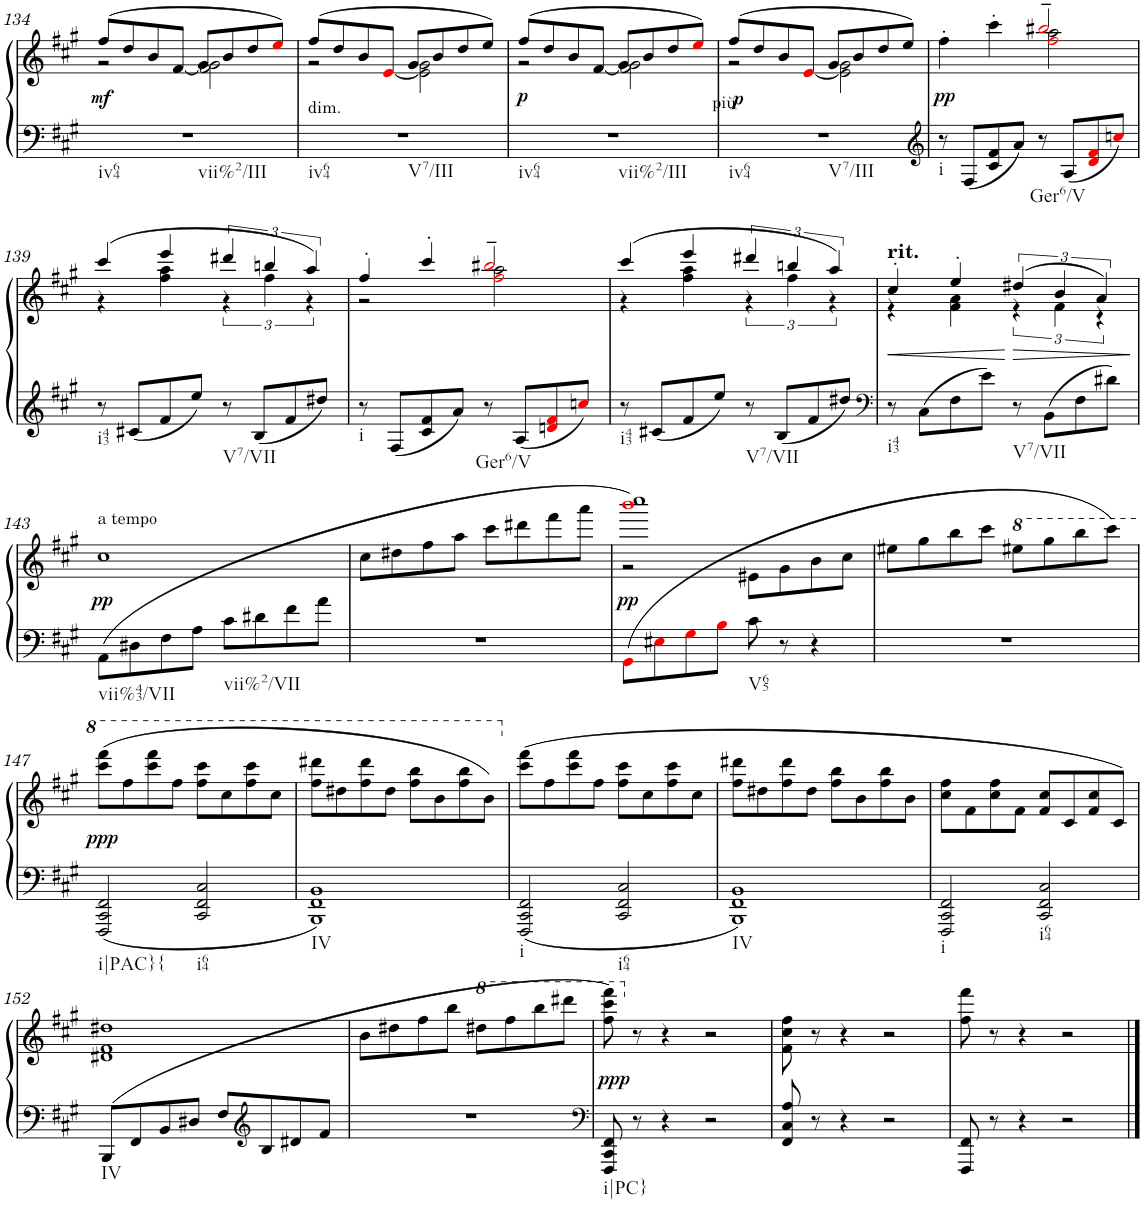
**kern	**kern	**dynam
*part1	*part1	*part1
*staff2	*staff1	*staff1/2
*I"Piano	*	*
*I'Pno.	*	*
!!LO:PB:g=z
*clefF4	*clefG2	*
*k[f#c#g#]	*k[f#c#g#]	*
*M4/4	*M4/4	*
*met(c)	*met(c)	*
=134	=134	=134
*	*^	*
!LO:TX:b:t=iv64	!	!	!
!LO:TX:b:t=vii%2/III	!	!	!
!	!	!	!LO:DY:b
1r	(8ff#/L	2r	mf
.	8dd/	.	.
.	8b/	.	.
.	[<8f#/J	.	.
.	8g#/L	2f#\] 2g#\	.
.	8b/	.	.
.	8dd/	.	.
.	8eei/J)	.	.
=135	=135	=135	=135
!	!LO:TX:b:t=dim.	!	!
!LO:TX:b:t=iv64	!	!	!
!LO:TX:b:t=V7/III	!	!	!
1r	(8ff#/L	2r	.
.	8dd/	.	.
.	8b/	.	.
.	[<8ei/J	.	.
.	8g#/L	2e\] 2g#\	.
.	8b/	.	.
.	8dd/	.	.
.	8ee/J)	.	.
=136	=136	=136	=136
!LO:TX:b:t=iv64	!	!	!
!LO:TX:b:t=vii%2/III	!	!	!
!	!	!	!LO:DY:b
1r	(8ff#/L	2r	p
.	8dd/	.	.
.	8b/	.	.
.	[<8f#/J	.	.
.	8g#/L	2f#\] 2g#\	.
.	8b/	.	.
.	8dd/	.	.
.	8eei/J)	.	.
=137	=137	=137	=137
!	!LO:TX:b:t=più	!	!
!LO:TX:b:t=iv64	!	!	!
!LO:TX:b:t=V7/III	!	!	!
!	!	!	!LO:DY:b
1r	(8ff#/L	2r	p
.	8dd/	.	.
.	8b/	.	.
.	[<8ei/J	.	.
.	8g#/L	2e\] 2g#\	.
.	8b/	.	.
.	8dd/	.	.
.	8ee/J)	.	.
=138	=138	=138	=138
*clefG2	*	*	*
!LO:TX:b:t=i	!	!	!
!	!	!	!LO:DY:b
8r	4ff#'\	2ryy	pp
8F#/L	.	.	.
8c#/ 8f#/	4ccc#'\	.	.
8a/J	.	.	.
!LO:TX:b:t=Ger6/V	!	!	!
8r	2bb#X~i/	2ff#i\ 2aa\	.
8A/L	.	.	.
8di/ 8f#i/	.	.	.
8ccni/J	.	.	.
!!LO:LB:g=z	!!
=139	=139	=139	=139
!LO:TX:b:t=i43	!	!	!
8r	(4ccc#/	4r	.
8c#X/L	.	.	.
8f#/	4eee/	4ff#\ 4aa\	.
8ee/J	.	.	.
!LO:TX:b:t=V7/VII	!	!	!
8r	6ddd#X/	6r	.
8B/L	.	.	.
.	6bbn/	6ff#\	.
8f#/	.	.	.
.	6aa/)	6r	.
8dd#X/J	.	.	.
=140	=140	=140	=140
!LO:TX:b:t=i	!	!	!
8r	4ff#'/	2r	.
8F#/L	.	.	.
8c#/ 8f#/	4ccc#'/	.	.
8a/J	.	.	.
!LO:TX:b:t=Ger6/V	!	!	!
8r	2bb#X~i/	2ff#i\ 2aa\	.
8A/L	.	.	.
8dni/ 8f#i/	.	.	.
8ccni/J	.	.	.
=141	=141	=141	=141
!LO:TX:b:t=i43	!	!	!
8r	(4ccc#/	4r	.
8c#X/L	.	.	.
8f#/	4eee/	4ff#\ 4aa\	.
8ee/J	.	.	.
!LO:TX:b:t=V7/VII	!	!	!
8r	6ddd#X/	6r	.
8B/L	.	.	.
.	6bbn/	6ff#\	.
8f#/	.	.	.
.	6aa/)	6r	.
8dd#X/J	.	.	.
=142	=142	=142	=142
*clefF4	*	*	*
!	!LO:TX:a:B:t=rit.	!	!
!LO:TX:b:t=i43	!	!	!
!	!	!	!LO:HP:b
8r	4cc#'/	4r	<
8C#\L	.	.	.
8F#\	4ee'/	4f#\ 4a\	.
8e\J	.	.	.
!LO:TX:b:t=V7/VII	!	!	!
8r	(6dd#X/	6r	.
8BB\L	.	.	.
.	6b/	6f#\	.
8F#\	.	.	.
.	6a/)	6r	.
8d#X\J	.	.	.
*	*v	*v	*
.	.	[
!!LO:LB:g=z
=143	=143	=143
!	!LO:TX:a:t=a tempo	!
!LO:TX:b:t=vii%43/VII	!	!
!	!	!LO:DY:b
(8AA\L	1cc#	pp
8D#X\	.	.
8F#\	.	.
8A\J	.	.
!LO:TX:b:t=vii%2/VII	!	!
8c#\L	.	.
8d#X\	.	.
8f#\	.	.
8a\J	.	.
=144	=144	=144
1r	8cc#\L	.
.	8dd#X\	.
.	8ff#\	.
.	8aa\J	.
.	8ccc#\L	.
.	8ddd#X\	.
.	8fff#\	.
.	8aaa\J	.
=145	=145	=145
*	*^	*
!	!	!	!LO:DY:b
(8GG#i\L	1bbbi 1cccc#)	2r	pp
8E#Xi\	.	.	.
8G#i\	.	.	.
8Bi\J	.	.	.
!LO:TX:b:t=V65	!	!	!
8c#\	.	8e#X\L	.
8r	.	8g#\	.
4r	.	8b\	.
.	.	8cc#\J	.
*	*v	*v	*
=146	=146	=146
1r	8ee#X\L	.
.	8gg#\	.
.	8bb\	.
.	8ccc#\J	.
.	8eee#X\L	.
.	8ggg#\	.
.	8bbb\	.
.	8cccc#\J)	.
!!LO:LB:g=z
=147	=147	=147
!LO:TX:b:t=i|PAC}{	!	!
!	!	!LO:DY:b
2FFF#/ 2CC#/ 2FF#/	(8cccc#\ 8ffff#\L	ppp
.	8fff#\	.
.	8cccc#\ 8ffff#\	.
.	8fff#\J	.
!LO:TX:b:t=i64	!	!
2CC#/ 2FF#/ 2C#/	8fff#\ 8cccc#\L	.
.	8ccc#\	.
.	8fff#\ 8cccc#\	.
.	8ccc#\J	.
=148	=148	=148
!LO:TX:b:t=IV	!	!
1BBB 1FF# 1BB	8fff#\ 8dddd#X\L	.
.	8ddd#X\	.
.	8fff#\ 8dddd#\	.
.	8ddd#\J	.
.	8fff#\ 8bbb\L	.
.	8bb\	.
.	8fff#\ 8bbb\	.
.	8bb\J)	.
=149	=149	=149
!LO:TX:b:t=i	!	!
2FFF#/ 2CC#/ 2FF#/	(8ccc#\ 8fff#\L	.
.	8ff#\	.
.	8ccc#\ 8fff#\	.
.	8ff#\J	.
!LO:TX:b:t=i64	!	!
2CC#/ 2FF#/ 2C#/	8ff#\ 8ccc#\L	.
.	8cc#\	.
.	8ff#\ 8ccc#\	.
.	8cc#\J	.
=150	=150	=150
!LO:TX:b:t=IV	!	!
1BBB 1FF# 1BB	8ff#\ 8ddd#X\L	.
.	8dd#X\	.
.	8ff#\ 8ddd#\	.
.	8dd#\J	.
.	8ff#\ 8bb\L	.
.	8b\	.
.	8ff#\ 8bb\	.
.	8b\J	.
=151	=151	=151
!LO:TX:b:t=i	!	!
2FFF#/ 2CC#/ 2FF#/	8cc#\ 8ff#\L	.
.	8f#\	.
.	8cc#\ 8ff#\	.
.	8f#\J	.
!LO:TX:b:t=i64	!	!
2CC#/ 2FF#/ 2C#/	8f#/ 8cc#/L	.
.	8c#/	.
.	8f#/ 8cc#/	.
.	8c#/J)	.
!!LO:LB:g=z
=152	=152	=152
!LO:TX:b:t=IV	!	!
(>8BBB/L	1d#X 1f# 1dd#X	.
8FF#/	.	.
8BB/	.	.
8D#X/J	.	.
8F#/L	.	.
*clefG2	*	*
8B/	.	.
8d#X/	.	.
8f#/J	.	.
=153	=153	=153
1r	8b\L	.
.	8dd#X\	.
.	8ff#\	.
.	8bb\J	.
.	8ddd#X\L	.
.	8fff#\	.
.	8bbb\	.
.	8dddd#X\J	.
=154	=154	=154
*clefF4	*	*
!LO:TX:b:t=i|PC}	!	!
!	!	!LO:DY:b
8FFF#/ 8CC#/ 8FF#/	8fff#\ 8cccc#\ 8ffff#\)	ppp
8r	8r	.
4r	4r	.
2r	2r	.
=155	=155	=155
8FF#/ 8C#/ 8A/	8f#\ 8cc#\ 8ff#\	.
8r	8r	.
4r	4r	.
2r	2r	.
=156	=156	=156
8FFF#/ 8FF#/	8ff#\ 8fff#\	.
8r	8r	.
4r	4r	.
2r	2r	.
==	==	==
*-	*-	*-
